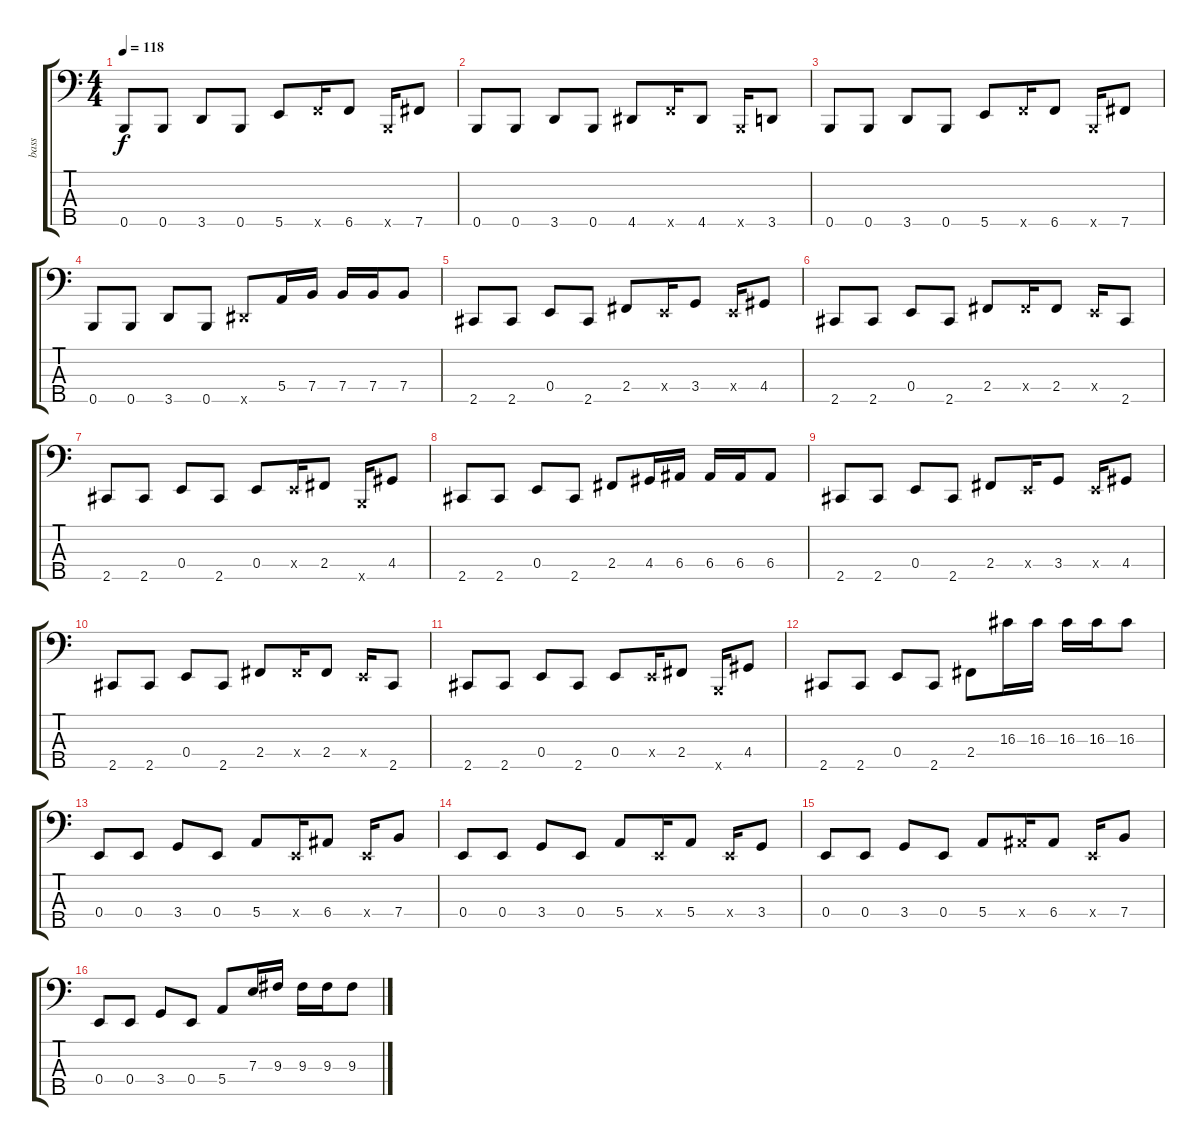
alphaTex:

\track ("bass" "bass") {instrument electricbassfinger}
\staff {score tabs}
\tuning (G2 D2 A1 E1 B0) {hide}
\ts (4 4)
\tempo 118
\clef f4
\ks c
0.5.8{dy f} 0.5.8 3.5.8 0.5.8 5.5.8 6.5{x}.16 6.5.8 0.5{x}.16 7.5.8 |
0.5.8 0.5.8 3.5.8 0.5.8 4.5.8 6.5{x}.16 4.5.8 0.5{x}.16 3.5.8 |
0.5.8 0.5.8 3.5.8 0.5.8 5.5.8 6.5{x}.16 6.5.8 0.5{x}.16 7.5.8 |
0.5.8 0.5.8 3.5.8 0.5.8 4.5{x}.8 5.4.16 7.4.16 7.4.16 7.4.16 7.4.8 |
2.5.8 2.5.8 0.4.8 2.5.8 2.4.8 0.4{x}.16 3.4.8 0.4{x}.16 4.4.8 |
2.5.8 2.5.8 0.4.8 2.5.8 2.4.8 2.4{x}.16 2.4.8 0.4{x}.16 2.5.8 |
2.5.8 2.5.8 0.4.8 2.5.8 0.4.8 0.4{x}.16 2.4.8 0.5{x}.16 4.4.8 |
2.5.8 2.5.8 0.4.8 2.5.8 2.4.8 4.4.16 6.4.16 6.4.16 6.4.16 6.4.8 |
2.5.8 2.5.8 0.4.8 2.5.8 2.4.8 0.4{x}.16 3.4.8 0.4{x}.16 4.4.8 |
2.5.8 2.5.8 0.4.8 2.5.8 2.4.8 2.4{x}.16 2.4.8 0.4{x}.16 2.5.8 |
2.5.8 2.5.8 0.4.8 2.5.8 0.4.8 0.4{x}.16 2.4.8 0.5{x}.16 4.4.8 |
2.5.8 2.5.8 0.4.8 2.5.8 2.4.8 16.3.16 16.3.16 16.3.16 16.3.16 16.3.8 |
0.4.8 0.4.8 3.4.8 0.4.8 5.4.8 0.4{x}.16 6.4.8 0.4{x}.16 7.4.8 |
0.4.8 0.4.8 3.4.8 0.4.8 5.4.8 0.4{x}.16 5.4.8 0.4{x}.16 3.4.8 |
0.4.8 0.4.8 3.4.8 0.4.8 5.4.8 6.4{x}.16 6.4.8 0.4{x}.16 7.4.8 |
0.4.8 0.4.8 3.4.8 0.4.8 5.4.8 7.3.16 9.3.16 9.3.16 9.3.16 9.3.8
